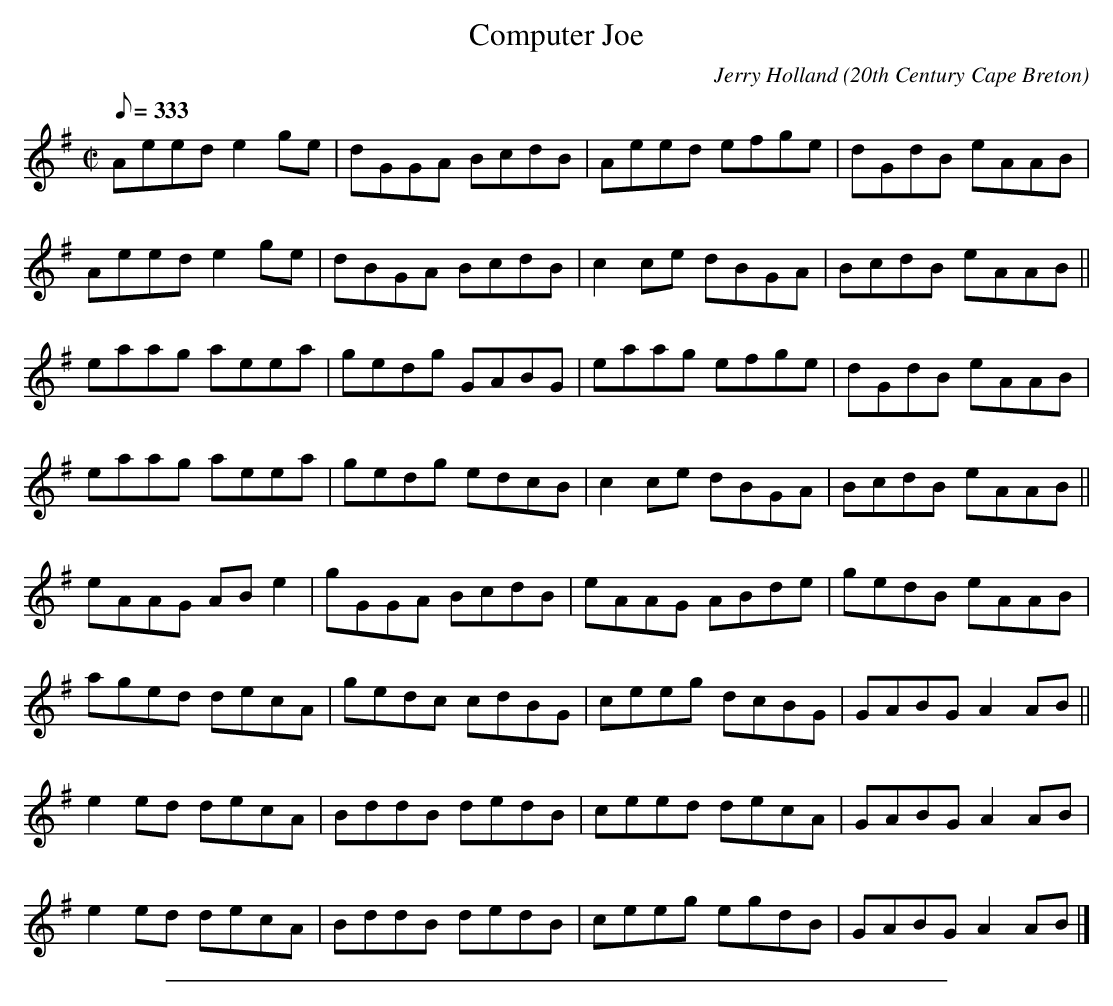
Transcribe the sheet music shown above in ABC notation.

X:1
T: Computer Joe
C:Jerry Holland
O:20th Century Cape Breton
L:1/8
Q:333
M:C|
K:Ador
Aeed e2 ge|dGGA BcdB|Aeed efge|dGdB eAAB|!
Aeed e2 ge|dBGA BcdB|c2 ce dBGA|BcdB eAAB||!
eaag aeea|gedg GABG|eaag efge|dGdB eAAB|!
eaag aeea|gedg edcB|c2 ce dBGA|BcdB eAAB||!
eAAG AB e2|gGGA BcdB|eAAG ABde|gedB eAAB|!
aged decA|gedc cdBG|ceeg dcBG|GABG A2 AB||!
e2 ed decA|BddB dedB|ceed decA|GABG A2 AB|!
e2 ed decA|BddB dedB|ceeg egdB|GABG A2 AB|]!
